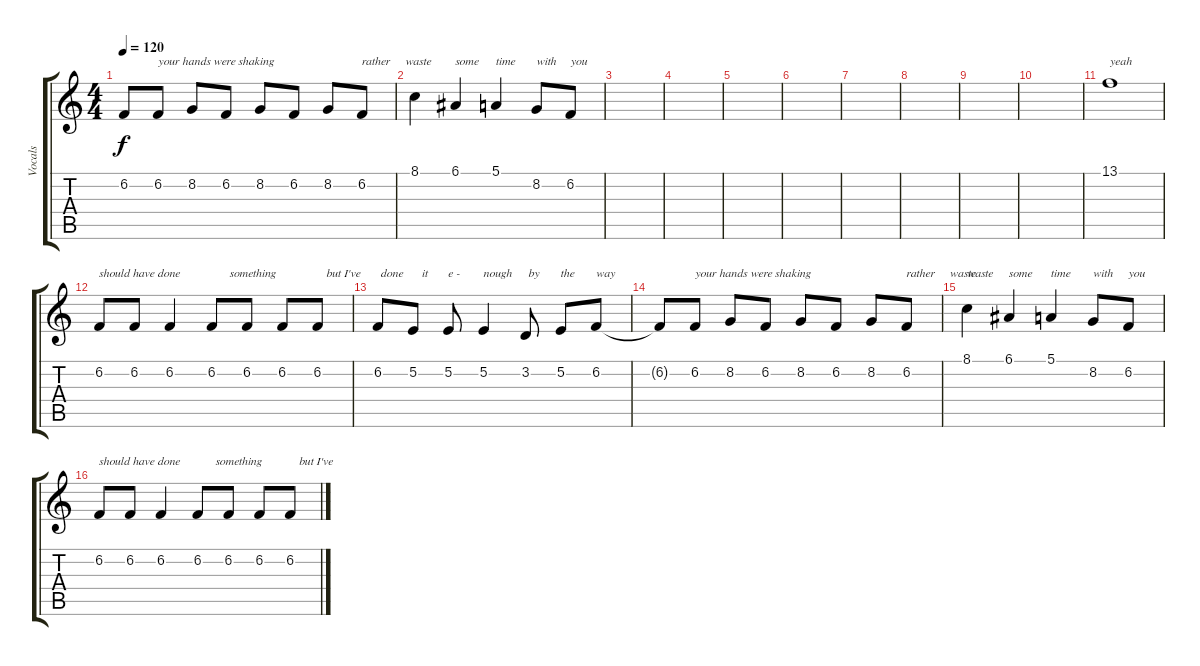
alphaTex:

\track ("Vocals" "Vocals") {instrument lead6voice}
\staff {score tabs}
\tuning (E4 B3 G3 D3 A2 E2) {hide}
\ts (4 4)
\tempo 120
\clef g2
\ks c
6.2{t}.8{dy f} 6.2.8{txt "your hands were shaking"} 8.2.8 6.2.8 8.2.8 6.2.8 8.2.8 6.2.8{txt "rather     waste"} |
8.1.4 6.1.4{txt "some"} 5.1.4{txt "time"} 8.2.8{txt "with"} 6.2.8{txt "you"} |
|
|
|
|
|
|
|
|
13.1.1{txt "yeah"} |
6.2.8{txt "should have done"} 6.2.8 6.2.4 6.2.8{txt "      something"} 6.2.8 6.2.8 6.2.8{txt "   but I've"} |
6.2.8{txt " done"} 5.2.8{txt "   it"} 5.2.8{txt "e -"} 5.2.4{txt "nough"} 3.2.8{txt " by"} 5.2.8{txt "the"} 6.2.8{txt "way"} |
6.2{t}.8 6.2.8{txt "your hands were shaking"} 8.2.8 6.2.8 8.2.8 6.2.8 8.2.8 6.2.8{txt "rather     waste"} |
8.1.4{txt "waste"} 6.1.4{txt "some"} 5.1.4{txt "time"} 8.2.8{txt "with"} 6.2.8{txt "you"} |
6.2.8{txt "should have done"} 6.2.8 6.2.4 6.2.8{txt "      something"} 6.2.8 6.2.8 6.2.8{txt "   but I've"}
